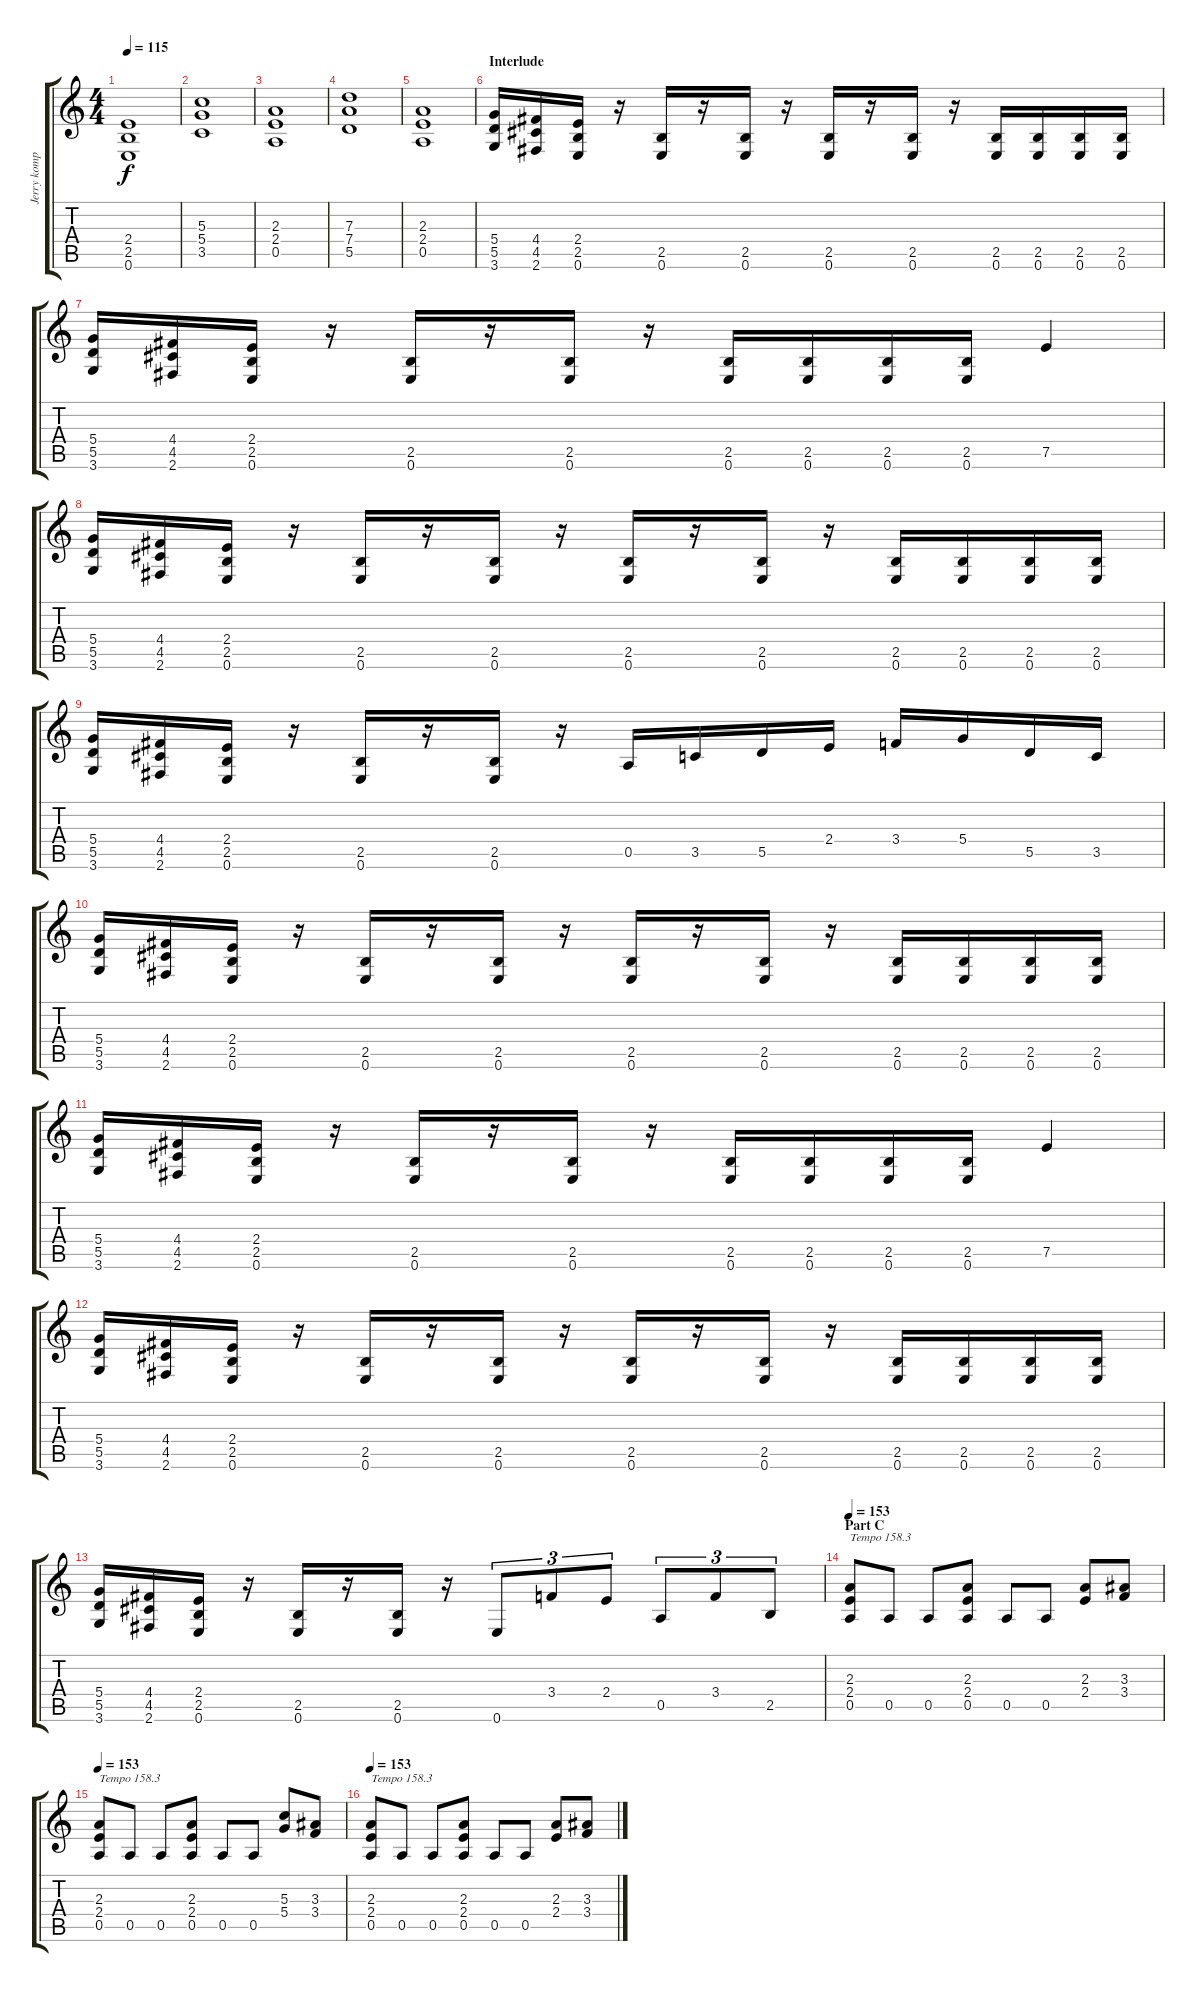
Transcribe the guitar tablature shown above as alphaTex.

\track ("Jerry komppi" "Jerry komp") {instrument distortionguitar}
\staff {score tabs}
\tuning (E4 B3 G3 D3 A2 E2) {hide}
\ts (4 4)
\tempo 115
\clef g2
\ks c
(2.4 2.5 0.6).1{dy f} |
(5.3 5.4 3.5).1 |
(2.3 2.4 0.5).1 |
(7.3 7.4 5.5).1 |
(2.3 2.4 0.5).1 |
\section ("" "Interlude")
(5.4 5.5 3.6).16 (4.4 4.5 2.6).16 (2.4 2.5 0.6).16 r.16 (2.5 0.6).16 r.16 (2.5 0.6).16 r.16 (2.5 0.6).16 r.16 (2.5 0.6).16 r.16 (2.5 0.6).16 (2.5 0.6).16 (2.5 0.6).16 (2.5 0.6).16 |
(5.4 5.5 3.6).16 (4.4 4.5 2.6).16 (2.4 2.5 0.6).16 r.16 (2.5 0.6).16 r.16 (2.5 0.6).16 r.16 (2.5 0.6).16 (2.5 0.6).16 (2.5 0.6).16 (2.5 0.6).16 7.5.4 |
(5.4 5.5 3.6).16 (4.4 4.5 2.6).16 (2.4 2.5 0.6).16 r.16 (2.5 0.6).16 r.16 (2.5 0.6).16 r.16 (2.5 0.6).16 r.16 (2.5 0.6).16 r.16 (2.5 0.6).16 (2.5 0.6).16 (2.5 0.6).16 (2.5 0.6).16 |
(5.4 5.5 3.6).16 (4.4 4.5 2.6).16 (2.4 2.5 0.6).16 r.16 (2.5 0.6).16 r.16 (2.5 0.6).16 r.16 0.5.16 3.5.16 5.5.16 2.4.16 3.4.16 5.4.16 5.5.16 3.5.16 |
(5.4 5.5 3.6).16 (4.4 4.5 2.6).16 (2.4 2.5 0.6).16 r.16 (2.5 0.6).16 r.16 (2.5 0.6).16 r.16 (2.5 0.6).16 r.16 (2.5 0.6).16 r.16 (2.5 0.6).16 (2.5 0.6).16 (2.5 0.6).16 (2.5 0.6).16 |
(5.4 5.5 3.6).16 (4.4 4.5 2.6).16 (2.4 2.5 0.6).16 r.16 (2.5 0.6).16 r.16 (2.5 0.6).16 r.16 (2.5 0.6).16 (2.5 0.6).16 (2.5 0.6).16 (2.5 0.6).16 7.5.4 |
(5.4 5.5 3.6).16 (4.4 4.5 2.6).16 (2.4 2.5 0.6).16 r.16 (2.5 0.6).16 r.16 (2.5 0.6).16 r.16 (2.5 0.6).16 r.16 (2.5 0.6).16 r.16 (2.5 0.6).16 (2.5 0.6).16 (2.5 0.6).16 (2.5 0.6).16 |
(5.4 5.5 3.6).16 (4.4 4.5 2.6).16 (2.4 2.5 0.6).16 r.16 (2.5 0.6).16 r.16 (2.5 0.6).16 r.16 0.6.8{tu (3 2)} 3.4.8{tu (3 2)} 2.4.8{tu (3 2)} 0.5.8{tu (3 2)} 3.4.8{tu (3 2)} 2.5.8{tu (3 2)} |
\section ("" "Part C")
\tempo 153
(2.3 2.4 0.5).8{txt "Tempo 158.3"} 0.5.8 0.5.8 (2.3 2.4 0.5).8 0.5.8 0.5.8 (2.3 2.4).8 (3.3 3.4).8 |
\tempo 153
(2.3 2.4 0.5).8{txt "Tempo 158.3"} 0.5.8 0.5.8 (2.3 2.4 0.5).8 0.5.8 0.5.8 (5.3 5.4).8 (3.3 3.4).8 |
\tempo 153
(2.3 2.4 0.5).8{txt "Tempo 158.3"} 0.5.8 0.5.8 (2.3 2.4 0.5).8 0.5.8 0.5.8 (2.3 2.4).8 (3.3 3.4).8
